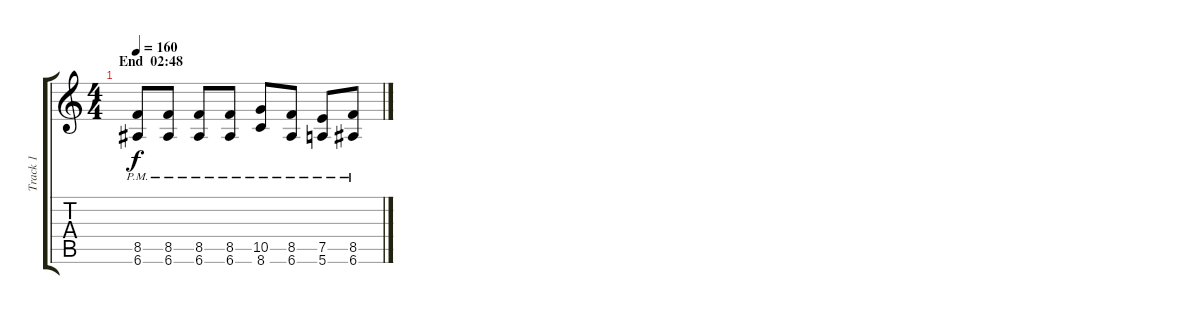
\track ("Track 1" "Track 1") {instrument distortionguitar}
\staff {score tabs}
\tuning (E4 B3 G3 D3 A2 E2) {hide}
\ts (4 4)
\section ("" "End  02:48")
\tempo 160
\clef g2
\ks c
(8.5{pm} 6.6{pm}).8{dy f} (8.5{pm} 6.6{pm}).8 (8.5{pm} 6.6{pm}).8 (8.5{pm} 6.6{pm}).8 (10.5{pm} 8.6{pm}).8 (8.5{pm} 6.6{pm}).8 (7.5{pm} 5.6{pm}).8 (8.5{pm} 6.6{pm}).8
